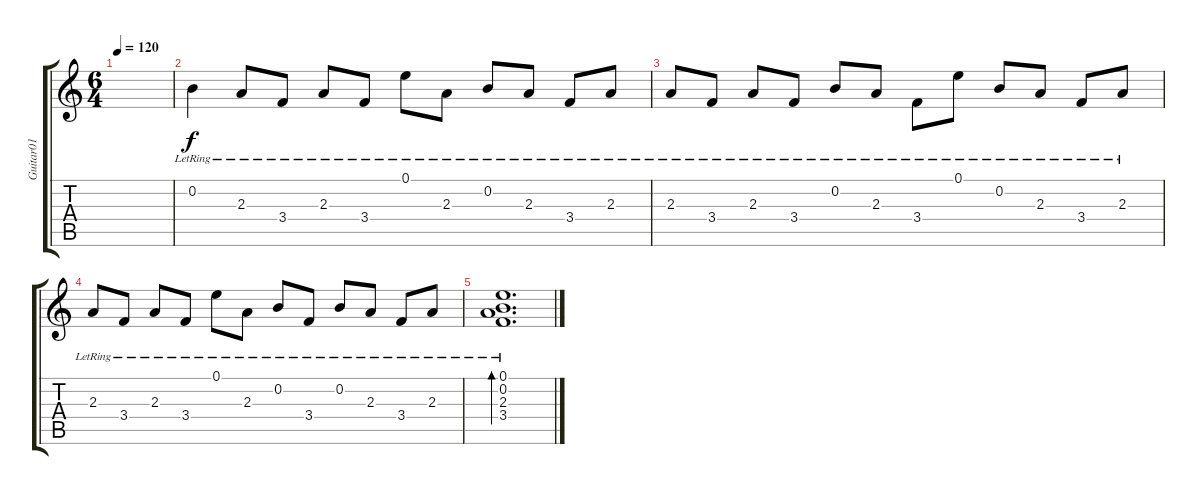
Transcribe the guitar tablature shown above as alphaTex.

\track ("Guitar01" "Guitar01") {instrument acousticguitarsteel}
\staff {score tabs}
\tuning (E4 B3 G3 D3 A2 E2) {hide}
\ts (6 4)
\tempo 120
\clef g2
\ks c
|
0.2{lr}.4 2.3{lr}.8 3.4{lr}.8 2.3{lr}.8 3.4{lr}.8 0.1{lr}.8 2.3{lr}.8 0.2{lr}.8 2.3{lr}.8 3.4{lr}.8 2.3{lr}.8 |
2.3{lr}.8 3.4{lr}.8 2.3{lr}.8 3.4{lr}.8 0.2{lr}.8 2.3{lr}.8 3.4{lr}.8 0.1{lr}.8 0.2{lr}.8 2.3{lr}.8 3.4{lr}.8 2.3{lr}.8 |
2.3{lr}.8 3.4{lr}.8 2.3{lr}.8 3.4{lr}.8 0.1{lr}.8 2.3{lr}.8 0.2{lr}.8 3.4{lr}.8 0.2{lr}.8 2.3{lr}.8 3.4{lr}.8 2.3{lr}.8 |
(0.1{lr} 0.2{lr} 2.3{lr} 3.4{lr}).1{d bd 120}
